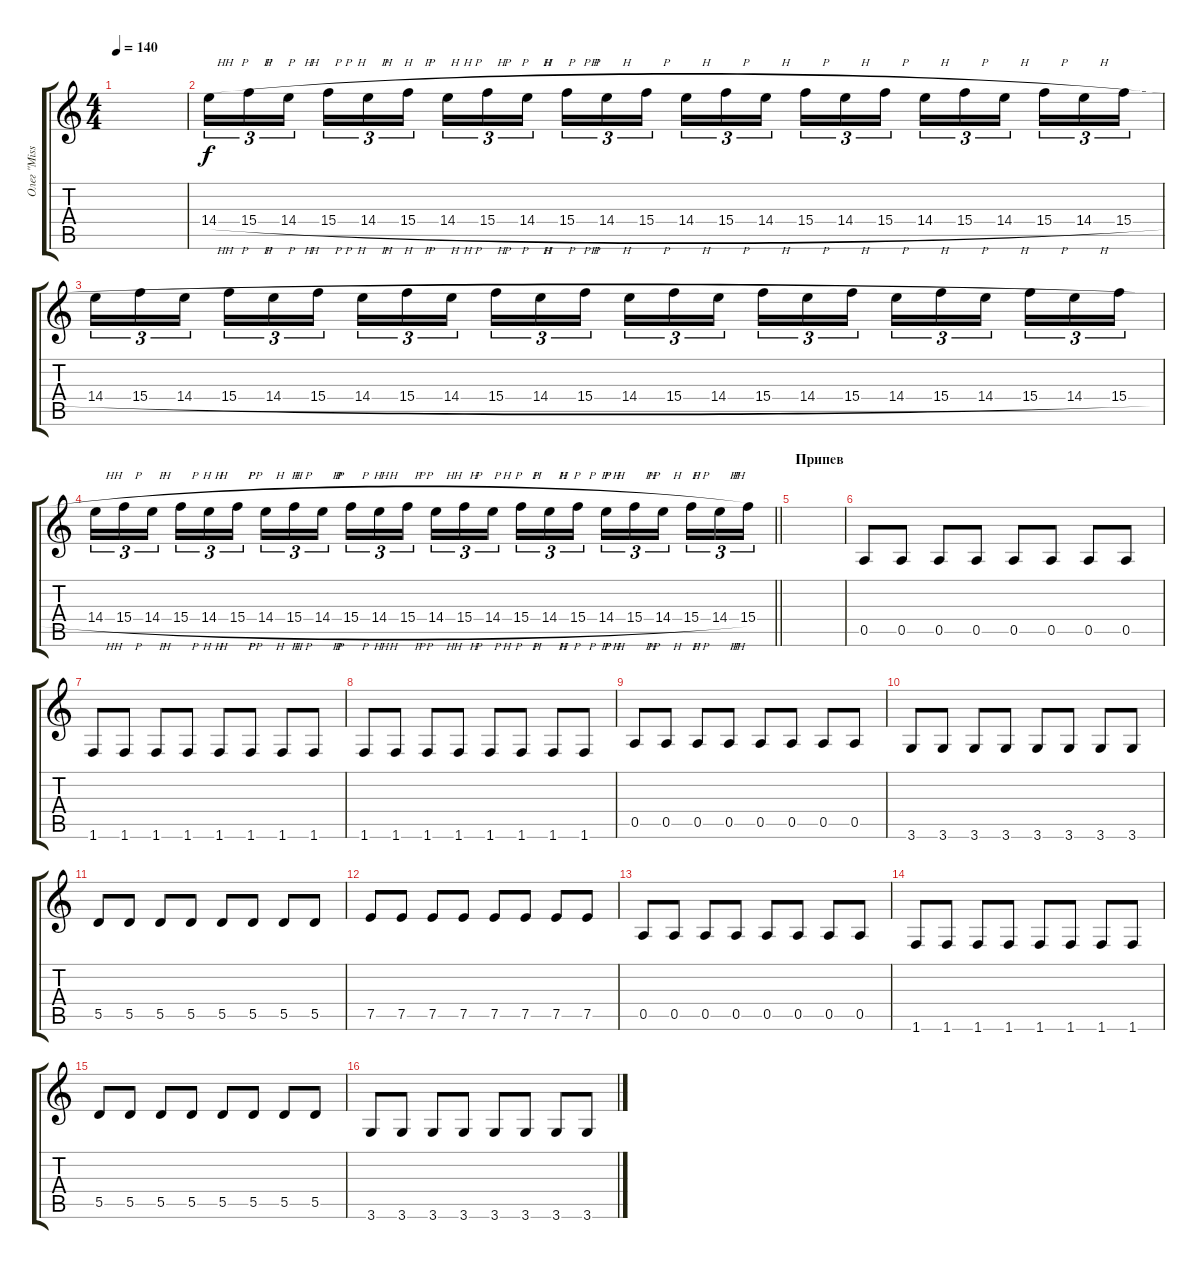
\track ("Олег \"Mission\" Мишин" "Олег \"Miss") {instrument distortionguitar}
\staff {score tabs}
\tuning (E4 B3 G3 D3 A2 E2) {hide}
\ts (4 4)
\tempo 140
\clef g2
\ks c
|
14.4{h}.16{tu (3 2)} 15.4{h}.16{tu (3 2)} 14.4{h}.16{tu (3 2)} 15.4{h}.16{tu (3 2)} 14.4{h}.16{tu (3 2)} 15.4{h}.16{tu (3 2)} 14.4{h}.16{tu (3 2)} 15.4{h}.16{tu (3 2)} 14.4{h}.16{tu (3 2)} 15.4{h}.16{tu (3 2)} 14.4{h}.16{tu (3 2)} 15.4{h}.16{tu (3 2)} 14.4{h}.16{tu (3 2)} 15.4{h}.16{tu (3 2)} 14.4{h}.16{tu (3 2)} 15.4{h}.16{tu (3 2)} 14.4{h}.16{tu (3 2)} 15.4{h}.16{tu (3 2)} 14.4{h}.16{tu (3 2)} 15.4{h}.16{tu (3 2)} 14.4{h}.16{tu (3 2)} 15.4{h}.16{tu (3 2)} 14.4{h}.16{tu (3 2)} 15.4{h}.16{tu (3 2)} |
14.4{h}.16{tu (3 2)} 15.4{h}.16{tu (3 2)} 14.4{h}.16{tu (3 2)} 15.4{h}.16{tu (3 2)} 14.4{h}.16{tu (3 2)} 15.4{h}.16{tu (3 2)} 14.4{h}.16{tu (3 2)} 15.4{h}.16{tu (3 2)} 14.4{h}.16{tu (3 2)} 15.4{h}.16{tu (3 2)} 14.4{h}.16{tu (3 2)} 15.4{h}.16{tu (3 2)} 14.4{h}.16{tu (3 2)} 15.4{h}.16{tu (3 2)} 14.4{h}.16{tu (3 2)} 15.4{h}.16{tu (3 2)} 14.4{h}.16{tu (3 2)} 15.4{h}.16{tu (3 2)} 14.4{h}.16{tu (3 2)} 15.4{h}.16{tu (3 2)} 14.4{h}.16{tu (3 2)} 15.4{h}.16{tu (3 2)} 14.4{h}.16{tu (3 2)} 15.4{h}.16{tu (3 2)} |
\barLineRight lightlight
14.4{h}.16{tu (3 2)} 15.4{h}.16{tu (3 2)} 14.4{h}.16{tu (3 2)} 15.4{h}.16{tu (3 2)} 14.4{h}.16{tu (3 2)} 15.4{h}.16{tu (3 2)} 14.4{h}.16{tu (3 2)} 15.4{h}.16{tu (3 2)} 14.4{h}.16{tu (3 2)} 15.4{h}.16{tu (3 2)} 14.4{h}.16{tu (3 2)} 15.4{h}.16{tu (3 2)} 14.4{h}.16{tu (3 2)} 15.4{h}.16{tu (3 2)} 14.4{h}.16{tu (3 2)} 15.4{h}.16{tu (3 2)} 14.4{h}.16{tu (3 2)} 15.4{h}.16{tu (3 2)} 14.4{h}.16{tu (3 2)} 15.4{h}.16{tu (3 2)} 14.4{h}.16{tu (3 2)} 15.4{h}.16{tu (3 2)} 14.4{h}.16{tu (3 2)} 15.4.16{tu (3 2)} |
\section ("" "Припев")
|
0.5.8{dy f} 0.5.8 0.5.8 0.5.8 0.5.8 0.5.8 0.5.8 0.5.8 |
1.6.8 1.6.8 1.6.8 1.6.8 1.6.8 1.6.8 1.6.8 1.6.8 |
1.6.8 1.6.8 1.6.8 1.6.8 1.6.8 1.6.8 1.6.8 1.6.8 |
0.5.8 0.5.8 0.5.8 0.5.8 0.5.8 0.5.8 0.5.8 0.5.8 |
3.6.8 3.6.8 3.6.8 3.6.8 3.6.8 3.6.8 3.6.8 3.6.8 |
5.5.8 5.5.8 5.5.8 5.5.8 5.5.8 5.5.8 5.5.8 5.5.8 |
7.5.8 7.5.8 7.5.8 7.5.8 7.5.8 7.5.8 7.5.8 7.5.8 |
0.5.8 0.5.8 0.5.8 0.5.8 0.5.8 0.5.8 0.5.8 0.5.8 |
1.6.8 1.6.8 1.6.8 1.6.8 1.6.8 1.6.8 1.6.8 1.6.8 |
5.5.8 5.5.8 5.5.8 5.5.8 5.5.8 5.5.8 5.5.8 5.5.8 |
3.6.8 3.6.8 3.6.8 3.6.8 3.6.8 3.6.8 3.6.8 3.6.8
